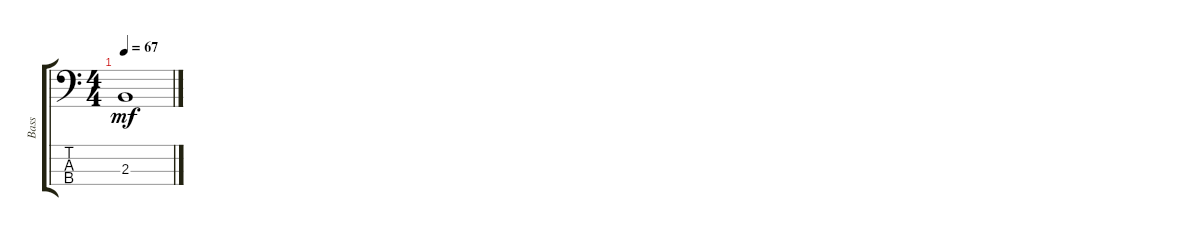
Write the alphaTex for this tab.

\track ("Bass" "Bass") {instrument electricbassfinger}
\staff {score tabs}
\tuning (G2 D2 A1 D1) {hide}
\ts (4 4)
\tempo 67
\clef f4
\ks c
2.3.1{dy mf}
